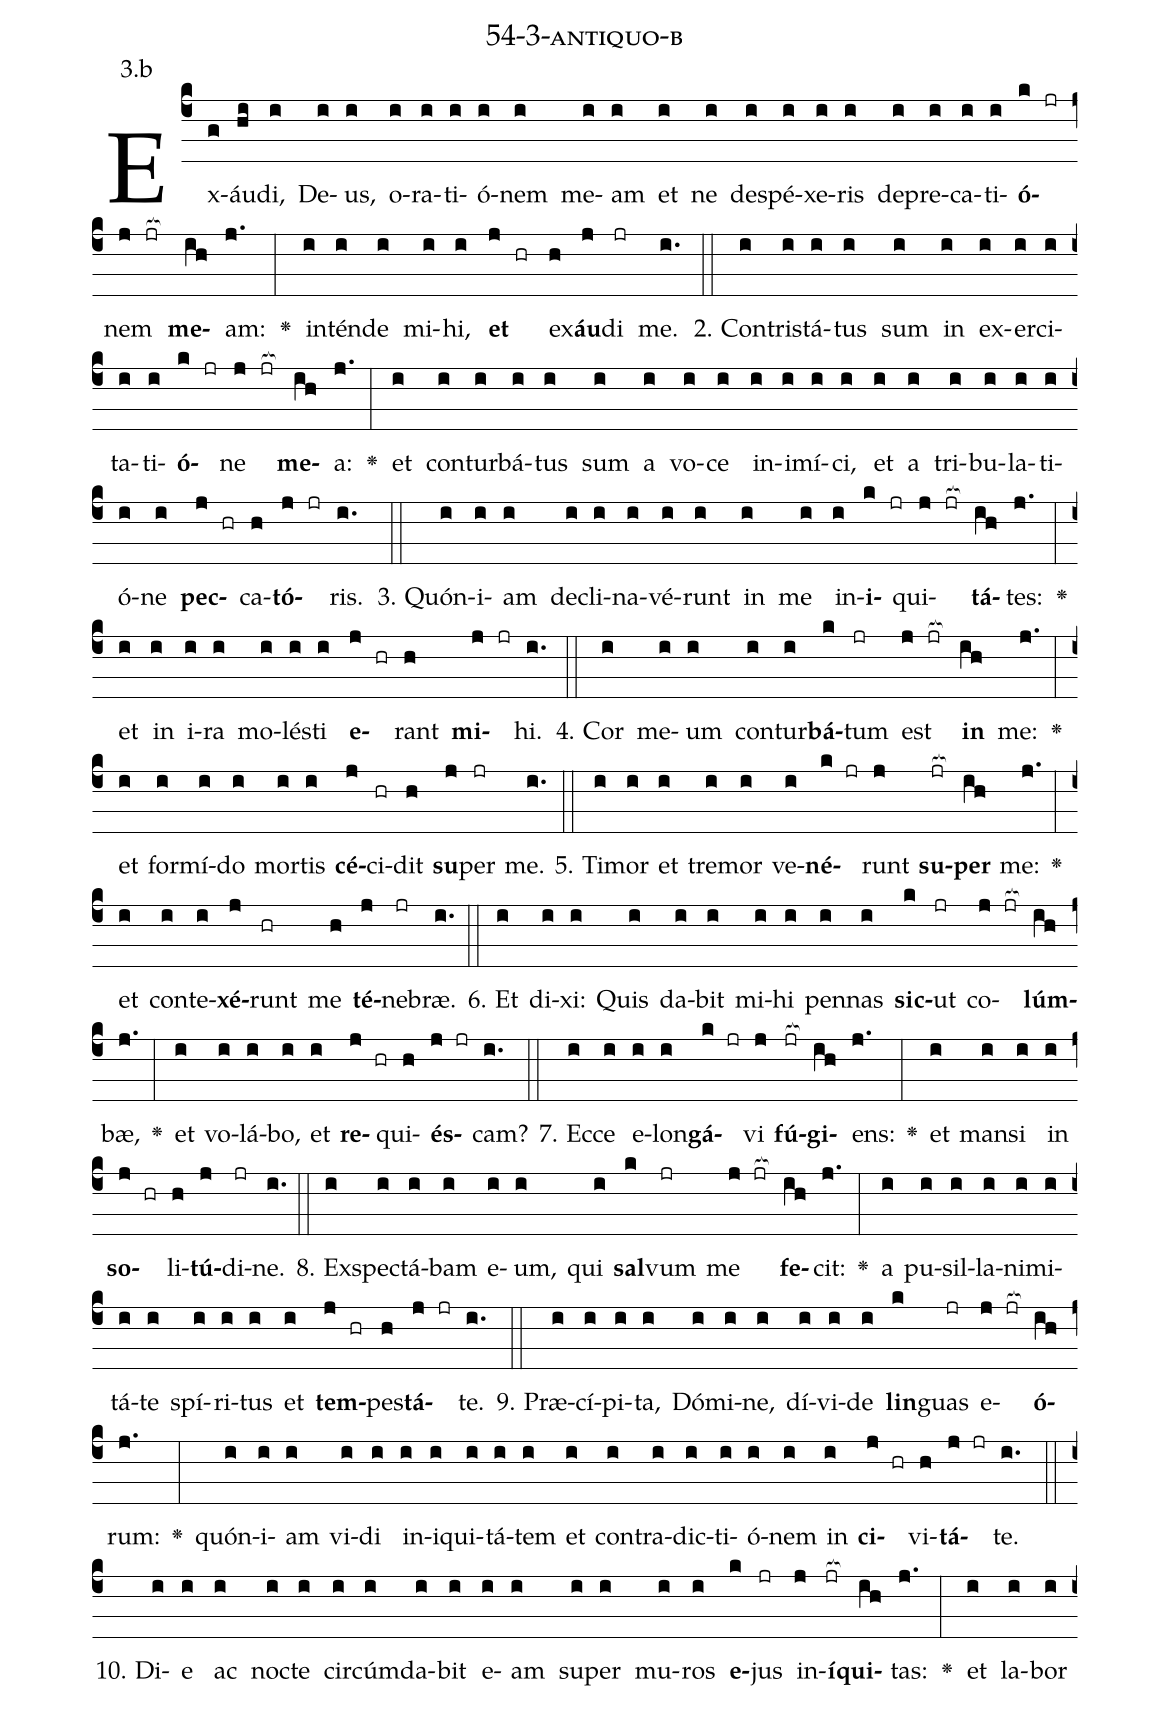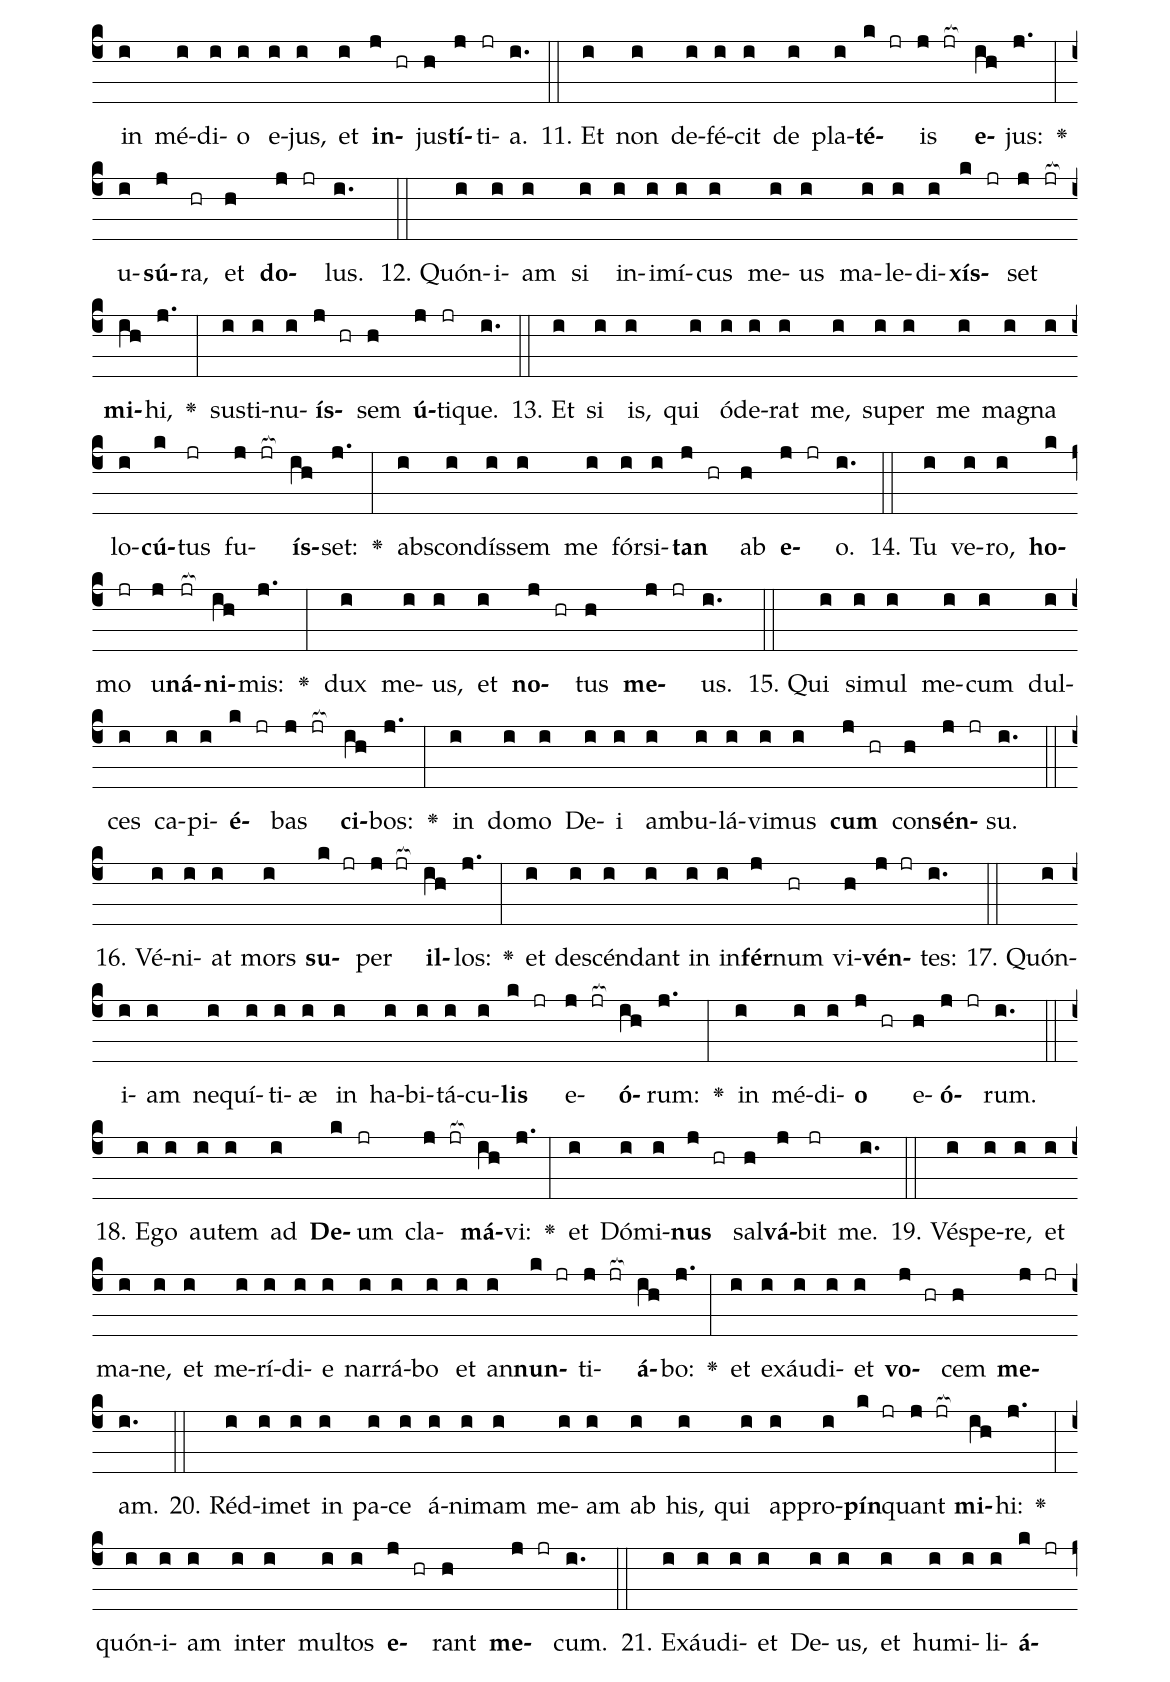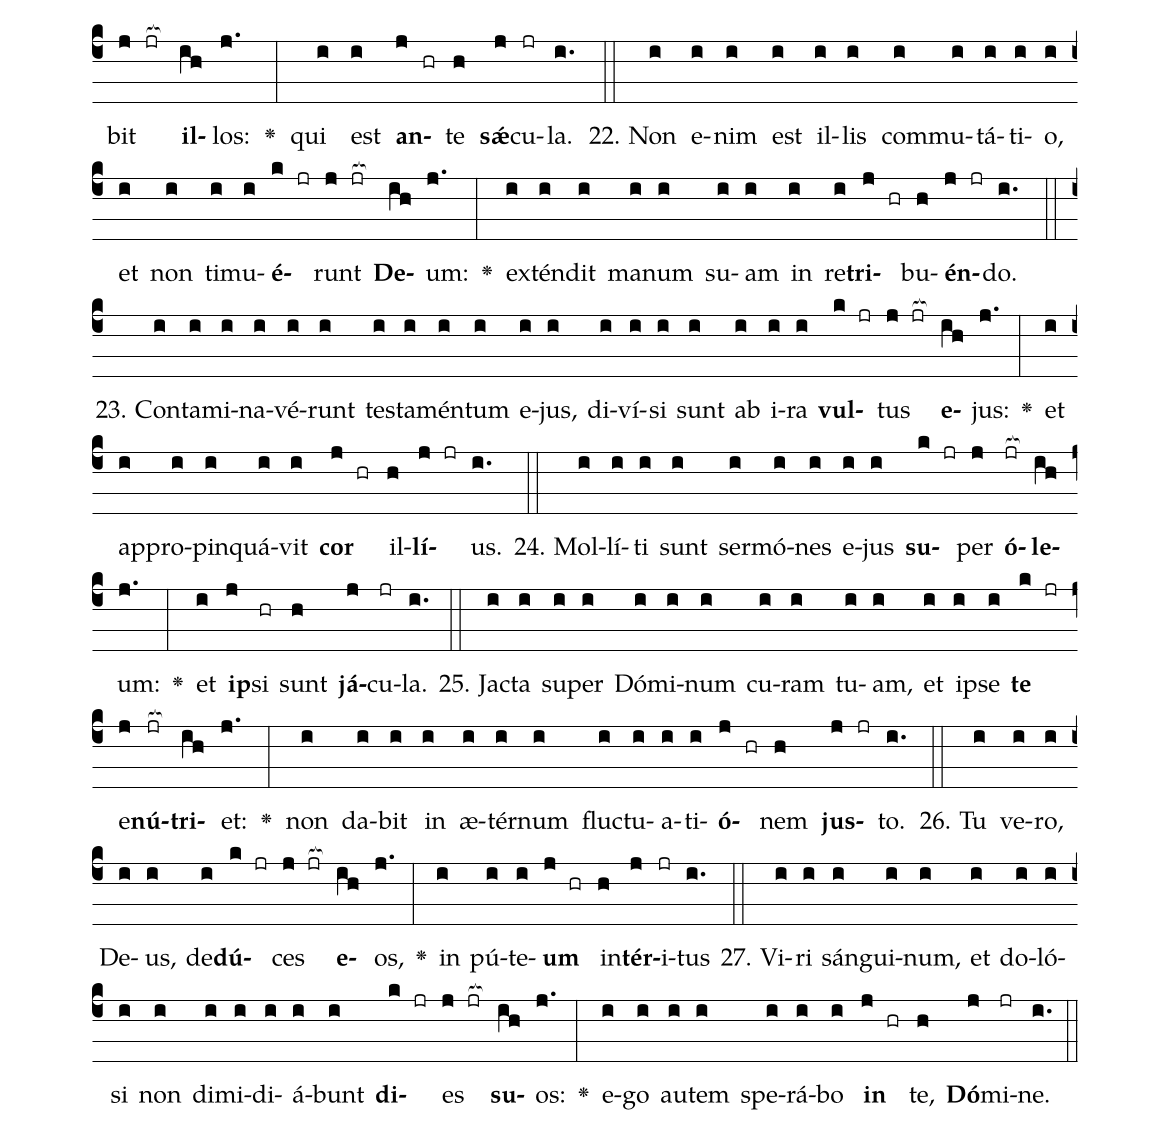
name: 54-3-antiquo-b;
annotation: 3.b;
%%
(c4)Ex(g)áu(hi)di,(i) De(i)us,(i) o(i)ra(i)ti(i)ó(i)nem(i) me(i)am(i) et(i) ne(i) de(i)spé(i)xe(i)ris(i) de(i)pre(i)ca(i)ti(i)<b>ó</b>(k jr)nem(j jr[ocb:1{]) <b>me</b>(ih[ocb:0}])am:(j.) <v>\greheightstar</v>(:) in(i)tén(i)de(i) mi(i)hi,(i) <b>et</b>(j hr) ex(h)<b>áu</b>(j)di(jr) me.(i.) (::)
2. Con(i)tris(i)tá(i)tus(i) sum(i) in(i) ex(i)er(i)ci(i)ta(i)ti(i)<b>ó</b>(k jr)ne(j jr[ocb:1{]) <b>me</b>(ih[ocb:0}])a:(j.) <v>\greheightstar</v>(:) et(i) con(i)tur(i)bá(i)tus(i) sum(i) a(i) vo(i)ce(i) in(i)i(i)mí(i)ci,(i) et(i) a(i) tri(i)bu(i)la(i)ti(i)ó(i)ne(i) <b>pec</b>(j hr)ca(h)<b>tó</b>(j jr)ris.(i.) (::)
3. Quón(i)i(i)am(i) de(i)cli(i)na(i)vé(i)runt(i) in(i) me(i) in(i)<b>i</b>(k jr)qui(j jr[ocb:1{])<b>tá</b>(ih[ocb:0}])tes:(j.) <v>\greheightstar</v>(:) et(i) in(i) i(i)ra(i) mo(i)lés(i)ti(i) <b>e</b>(j hr)rant(h) <b>mi</b>(j jr)hi.(i.) (::)
4. Cor(i) me(i)um(i) con(i)tur(i)<b>bá</b>(k)tum(jr) est(j jr[ocb:1{]) <b>in</b>(ih[ocb:0}]) me:(j.) <v>\greheightstar</v>(:) et(i) for(i)mí(i)do(i) mor(i)tis(i) <b>cé</b>(j)ci(hr)dit(h) <b>su</b>(j)per(jr) me.(i.) (::)
5. Ti(i)mor(i) et(i) tre(i)mor(i) ve(i)<b>né</b>(k jr)runt(j) <b>su</b>(jr[ocb:1{])<b>per</b>(ih[ocb:0}]) me:(j.) <v>\greheightstar</v>(:) et(i) con(i)te(i)<b>xé</b>(j)runt(hr) me(h) <b>té</b>(j)ne(jr)bræ.(i.) (::)
6. Et(i) di(i)xi:(i) Quis(i) da(i)bit(i) mi(i)hi(i) pen(i)nas(i) <b>sic</b>(k)ut(jr) co(j jr[ocb:1{])<b>lúm</b>(ih[ocb:0}])bæ,(j.) <v>\greheightstar</v>(:) et(i) vo(i)lá(i)bo,(i) et(i) <b>re</b>(j hr)qui(h)<b>és</b>(j jr)cam?(i.) (::)
7. Ec(i)ce(i) e(i)lon(i)<b>gá</b>(k jr)vi(j) <b>fú</b>(jr[ocb:1{])<b>gi</b>(ih[ocb:0}])ens:(j.) <v>\greheightstar</v>(:) et(i) man(i)si(i) in(i) <b>so</b>(j hr)li(h)<b>tú</b>(j)di(jr)ne.(i.) (::)
8. Ex(i)spec(i)tá(i)bam(i) e(i)um,(i) qui(i) <b>sal</b>(k)vum(jr) me(j jr[ocb:1{]) <b>fe</b>(ih[ocb:0}])cit:(j.) <v>\greheightstar</v>(:) a(i) pu(i)sil(i)la(i)ni(i)mi(i)tá(i)te(i) spí(i)ri(i)tus(i) et(i) <b>tem</b>(j hr)pes(h)<b>tá</b>(j jr)te.(i.) (::)
9. Præ(i)cí(i)pi(i)ta,(i) Dó(i)mi(i)ne,(i) dí(i)vi(i)de(i) <b>lin</b>(k)guas(jr) e(j jr[ocb:1{])<b>ó</b>(ih[ocb:0}])rum:(j.) <v>\greheightstar</v>(:) quón(i)i(i)am(i) vi(i)di(i) in(i)i(i)qui(i)tá(i)tem(i) et(i) con(i)tra(i)dic(i)ti(i)ó(i)nem(i) in(i) <b>ci</b>(j hr)vi(h)<b>tá</b>(j jr)te.(i.) (::)
10. Di(i)e(i) ac(i) noc(i)te(i) cir(i)cúm(i)da(i)bit(i) e(i)am(i) su(i)per(i) mu(i)ros(i) <b>e</b>(k)jus(jr) in(j)<b>í</b>(jr[ocb:1{])<b>qui</b>(ih[ocb:0}])tas:(j.) <v>\greheightstar</v>(:) et(i) la(i)bor(i) in(i) mé(i)di(i)o(i) e(i)jus,(i) et(i) <b>in</b>(j hr)jus(h)<b>tí</b>(j)ti(jr)a.(i.) (::)
11. Et(i) non(i) de(i)fé(i)cit(i) de(i) pla(i)<b>té</b>(k jr)is(j jr[ocb:1{]) <b>e</b>(ih[ocb:0}])jus:(j.) <v>\greheightstar</v>(:) u(i)<b>sú</b>(j)ra,(hr) et(h) <b>do</b>(j jr)lus.(i.) (::)
12. Quón(i)i(i)am(i) si(i) in(i)i(i)mí(i)cus(i) me(i)us(i) ma(i)le(i)di(i)<b>xís</b>(k jr)set(j jr[ocb:1{]) <b>mi</b>(ih[ocb:0}])hi,(j.) <v>\greheightstar</v>(:) sus(i)ti(i)nu(i)<b>ís</b>(j hr)sem(h) <b>ú</b>(j)ti(jr)que.(i.) (::)
13. Et(i) si(i) is,(i) qui(i) ó(i)de(i)rat(i) me,(i) su(i)per(i) me(i) ma(i)gna(i) lo(i)<b>cú</b>(k)tus(jr) fu(j jr[ocb:1{])<b>ís</b>(ih[ocb:0}])set:(j.) <v>\greheightstar</v>(:) abs(i)con(i)dís(i)sem(i) me(i) fór(i)si(i)<b>tan</b>(j hr) ab(h) <b>e</b>(j jr)o.(i.) (::)
14. Tu(i) ve(i)ro,(i) <b>ho</b>(k)mo(jr) u(j)<b>ná</b>(jr[ocb:1{])<b>ni</b>(ih[ocb:0}])mis:(j.) <v>\greheightstar</v>(:) dux(i) me(i)us,(i) et(i) <b>no</b>(j hr)tus(h) <b>me</b>(j jr)us.(i.) (::)
15. Qui(i) si(i)mul(i) me(i)cum(i) dul(i)ces(i) ca(i)pi(i)<b>é</b>(k jr)bas(j jr[ocb:1{]) <b>ci</b>(ih[ocb:0}])bos:(j.) <v>\greheightstar</v>(:) in(i) do(i)mo(i) De(i)i(i) am(i)bu(i)lá(i)vi(i)mus(i) <b>cum</b>(j hr) con(h)<b>sén</b>(j jr)su.(i.) (::)
16. Vé(i)ni(i)at(i) mors(i) <b>su</b>(k jr)per(j jr[ocb:1{]) <b>il</b>(ih[ocb:0}])los:(j.) <v>\greheightstar</v>(:) et(i) de(i)scén(i)dant(i) in(i) in(i)<b>fér</b>(j)num(hr) vi(h)<b>vén</b>(j jr)tes:(i.) (::)
17. Quón(i)i(i)am(i) ne(i)quí(i)ti(i)æ(i) in(i) ha(i)bi(i)tá(i)cu(i)<b>lis</b>(k jr) e(j jr[ocb:1{])<b>ó</b>(ih[ocb:0}])rum:(j.) <v>\greheightstar</v>(:) in(i) mé(i)di(i)<b>o</b>(j hr) e(h)<b>ó</b>(j jr)rum.(i.) (::)
18. E(i)go(i) au(i)tem(i) ad(i) <b>De</b>(k)um(jr) cla(j jr[ocb:1{])<b>má</b>(ih[ocb:0}])vi:(j.) <v>\greheightstar</v>(:) et(i) Dó(i)mi(i)<b>nus</b>(j hr) sal(h)<b>vá</b>(j)bit(jr) me.(i.) (::)
19. Vés(i)pe(i)re,(i) et(i) ma(i)ne,(i) et(i) me(i)rí(i)di(i)e(i) nar(i)rá(i)bo(i) et(i) an(i)<b>nun</b>(k jr)ti(j jr[ocb:1{])<b>á</b>(ih[ocb:0}])bo:(j.) <v>\greheightstar</v>(:) et(i) ex(i)áu(i)di(i)et(i) <b>vo</b>(j hr)cem(h) <b>me</b>(j jr)am.(i.) (::)
20. Réd(i)i(i)met(i) in(i) pa(i)ce(i) á(i)ni(i)mam(i) me(i)am(i) ab(i) his,(i) qui(i) ap(i)pro(i)<b>pín</b>(k jr)quant(j jr[ocb:1{]) <b>mi</b>(ih[ocb:0}])hi:(j.) <v>\greheightstar</v>(:) quón(i)i(i)am(i) in(i)ter(i) mul(i)tos(i) <b>e</b>(j hr)rant(h) <b>me</b>(j jr)cum.(i.) (::)
21. Ex(i)áu(i)di(i)et(i) De(i)us,(i) et(i) hu(i)mi(i)li(i)<b>á</b>(k jr)bit(j jr[ocb:1{]) <b>il</b>(ih[ocb:0}])los:(j.) <v>\greheightstar</v>(:) qui(i) est(i) <b>an</b>(j hr)te(h) <b>sǽ</b>(j)cu(jr)la.(i.) (::)
22. Non(i) e(i)nim(i) est(i) il(i)lis(i) com(i)mu(i)tá(i)ti(i)o,(i) et(i) non(i) ti(i)mu(i)<b>é</b>(k jr)runt(j jr[ocb:1{]) <b>De</b>(ih[ocb:0}])um:(j.) <v>\greheightstar</v>(:) ex(i)tén(i)dit(i) ma(i)num(i) su(i)am(i) in(i) re(i)<b>tri</b>(j hr)bu(h)<b>én</b>(j jr)do.(i.) (::)
23. Con(i)ta(i)mi(i)na(i)vé(i)runt(i) tes(i)ta(i)mén(i)tum(i) e(i)jus,(i) di(i)ví(i)si(i) sunt(i) ab(i) i(i)ra(i) <b>vul</b>(k jr)tus(j jr[ocb:1{]) <b>e</b>(ih[ocb:0}])jus:(j.) <v>\greheightstar</v>(:) et(i) ap(i)pro(i)pin(i)quá(i)vit(i) <b>cor</b>(j hr) il(h)<b>lí</b>(j jr)us.(i.) (::)
24. Mol(i)lí(i)ti(i) sunt(i) ser(i)mó(i)nes(i) e(i)jus(i) <b>su</b>(k jr)per(j) <b>ó</b>(jr[ocb:1{])<b>le</b>(ih[ocb:0}])um:(j.) <v>\greheightstar</v>(:) et(i) <b>ip</b>(j)si(hr) sunt(h) <b>já</b>(j)cu(jr)la.(i.) (::)
25. Jac(i)ta(i) su(i)per(i) Dó(i)mi(i)num(i) cu(i)ram(i) tu(i)am,(i) et(i) ip(i)se(i) <b>te</b>(k jr) e(j)<b>nú</b>(jr[ocb:1{])<b>tri</b>(ih[ocb:0}])et:(j.) <v>\greheightstar</v>(:) non(i) da(i)bit(i) in(i) æ(i)tér(i)num(i) fluc(i)tu(i)a(i)ti(i)<b>ó</b>(j hr)nem(h) <b>jus</b>(j jr)to.(i.) (::)
26. Tu(i) ve(i)ro,(i) De(i)us,(i) de(i)<b>dú</b>(k jr)ces(j jr[ocb:1{]) <b>e</b>(ih[ocb:0}])os,(j.) <v>\greheightstar</v>(:) in(i) pú(i)te(i)<b>um</b>(j hr) in(h)<b>tér</b>(j)i(jr)tus(i.) (::)
27. Vi(i)ri(i) sán(i)gui(i)num,(i) et(i) do(i)ló(i)si(i) non(i) di(i)mi(i)di(i)á(i)bunt(i) <b>di</b>(k jr)es(j jr[ocb:1{]) <b>su</b>(ih[ocb:0}])os:(j.) <v>\greheightstar</v>(:) e(i)go(i) au(i)tem(i) spe(i)rá(i)bo(i) <b>in</b>(j hr) te,(h) <b>Dó</b>(j)mi(jr)ne.(i.) (::)
